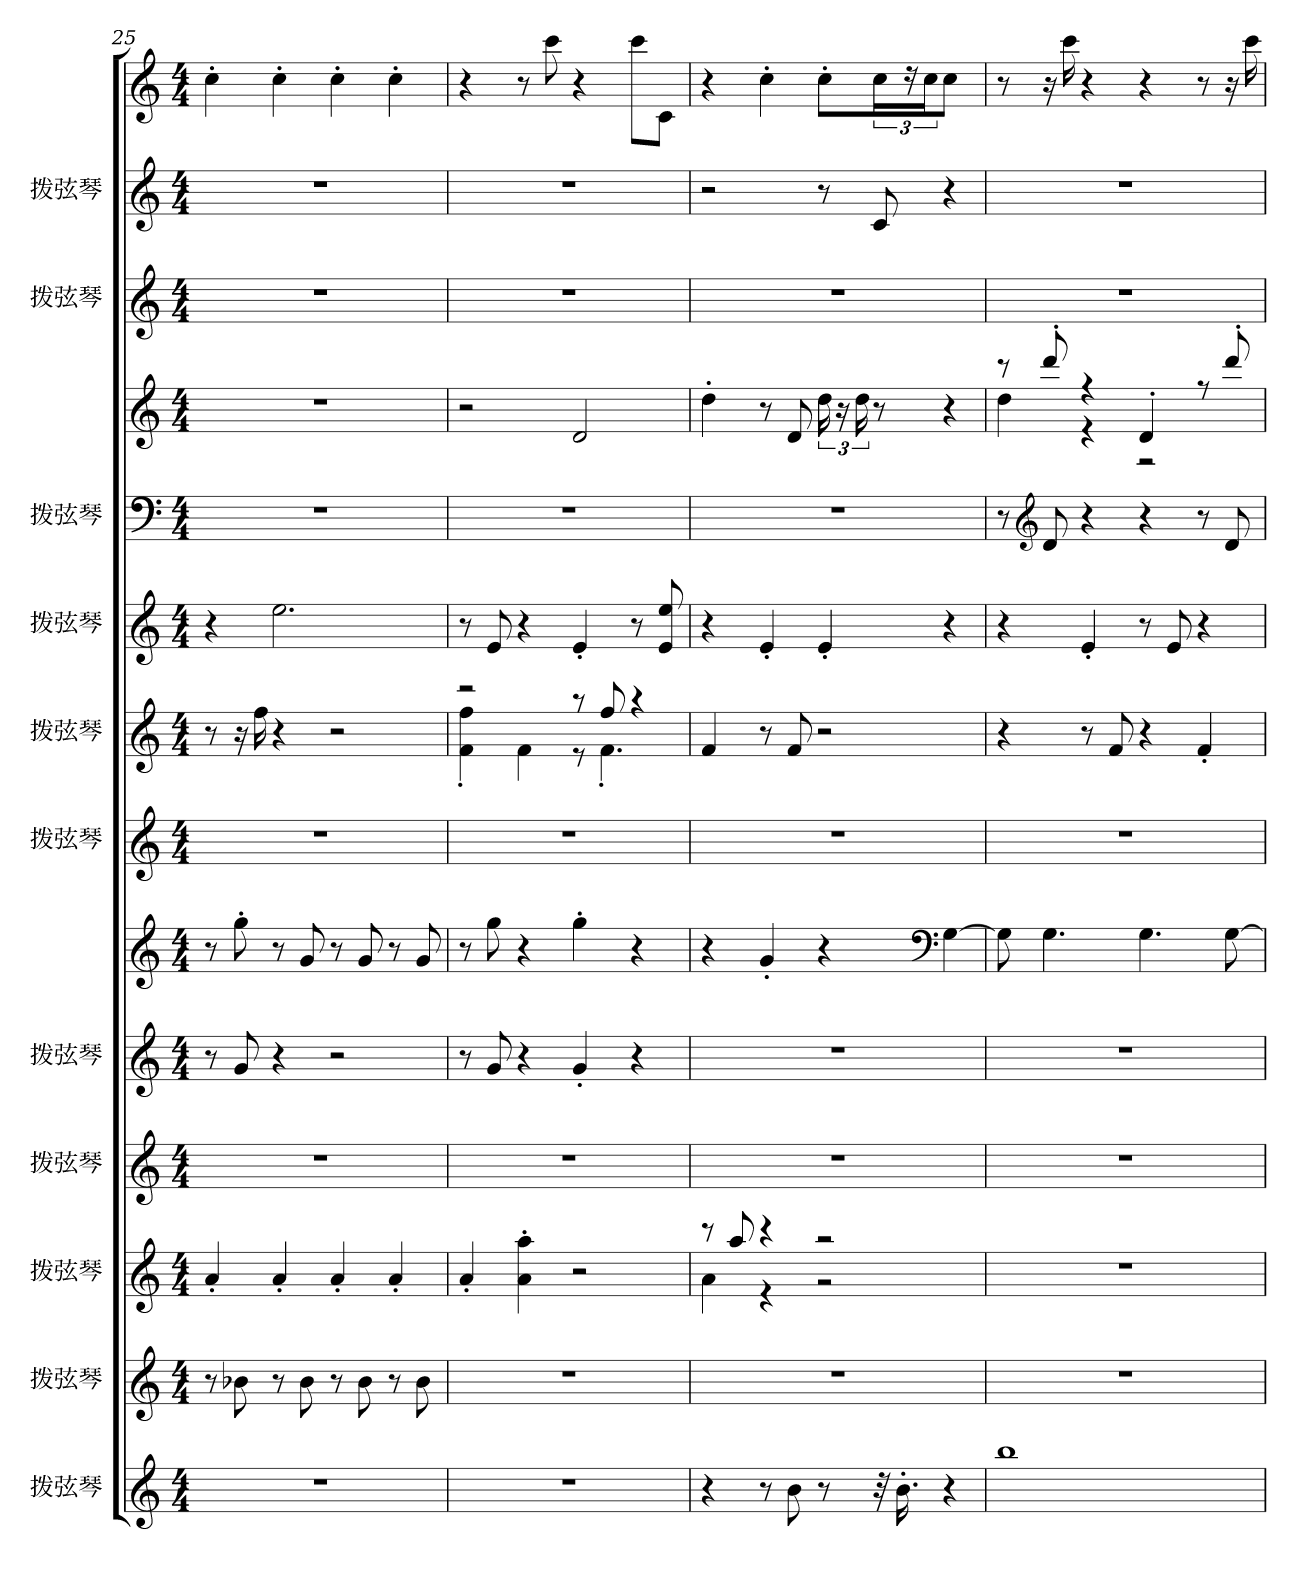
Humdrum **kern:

**kern	**kern	**kern	**kern	**kern	**kern	**kern	**kern	**kern	**kern	**kern	**kern	**kern	**kern
*part11	*part10	*part9	*part8	*part7	*part7	*part6	*part5	*part4	*part3	*part3	*part2	*part1	*part1
*staff14	*staff13	*staff12	*staff11	*staff10	*staff9	*staff8	*staff7	*staff6	*staff5	*staff4	*staff3	*staff2	*staff1
*I"拨弦琴	*I"拨弦琴	*I"拨弦琴	*I"拨弦琴	*I"拨弦琴	*	*I"拨弦琴	*I"拨弦琴	*I"拨弦琴	*I"拨弦琴	*	*I"拨弦琴	*I"拨弦琴	*
*clefG2	*clefG2	*clefG2	*clefG2	*clefG2	*clefG2	*clefG2	*clefG2	*clefG2	*clefF4	*clefG2	*clefG2	*clefG2	*clefG2
*k[]	*k[]	*k[]	*k[]	*k[]	*k[]	*k[]	*k[]	*k[]	*k[]	*k[]	*k[]	*k[]	*k[]
*M4/4	*M4/4	*M4/4	*M4/4	*M4/4	*M4/4	*M4/4	*M4/4	*M4/4	*M4/4	*M4/4	*M4/4	*M4/4	*M4/4
=25	=25	=25	=25	=25	=25	=25	=25	=25	=25	=25	=25	=25	=25
1r	8r	4a'/	1r	8r	8r	1r	8r	4r	1r	1r	1r	1r	4cc'\
.	8b-X\	.	.	8g/	8gg'\	.	16r	.	.	.	.	.	.
.	.	.	.	.	.	.	16ff\	.	.	.	.	.	.
.	8r	4a'/	.	4r	8r	.	4r	2.ee\	.	.	.	.	4cc'\
.	8b-\	.	.	.	8g/	.	.	.	.	.	.	.	.
.	8r	4a'/	.	2r	8r	.	2r	.	.	.	.	.	4cc'\
.	8b-\	.	.	.	8g/	.	.	.	.	.	.	.	.
.	8r	4a'/	.	.	8r	.	.	.	.	.	.	.	4cc'\
.	8b-\	.	.	.	8g/	.	.	.	.	.	.	.	.
=26	=26	=26	=26	=26	=26	=26	=26	=26	=26	=26	=26	=26	=26
*	*	*	*	*	*	*	*^	*	*	*	*	*	*
1r	1r	4a'/	1r	8r	8r	1r	2r	4f\' 4ff\'	8r	1r	2r	1r	1r	4r
.	.	.	.	8g/	8gg\	.	.	.	8e/	.	.	.	.	.
.	.	4a\' 4aa\'	.	4r	4r	.	.	4f\	4r	.	.	.	.	8r
.	.	.	.	.	.	.	.	.	.	.	.	.	.	8ccc\
.	.	2r	.	4g'/	4gg'\	.	8r	8r	4e'/	.	2d/	.	.	4r
.	.	.	.	.	.	.	8ff/	4.f'\	.	.	.	.	.	.
.	.	.	.	4r	4r	.	4r	.	8r	.	.	.	.	8ccc\L
.	.	.	.	.	.	.	.	.	8e/ 8ee/	.	.	.	.	8c\J
*	*	*	*	*	*	*	*v	*v	*	*	*	*	*	*
!!LO:PB:g=z
=27	=27	=27	=27	=27	=27	=27	=27	=27	=27	=27	=27	=27	=27
*	*	*^	*	*	*	*	*	*	*	*	*	*	*
4r	1r	8r	4a\	1r	1r	4r	1r	4f/	4r	1r	4dd'\	1r	2r	4r
.	.	8aa/	.	.	.	.	.	.	.	.	.	.	.	.
8r	.	4r	4r	.	.	4g'/	.	8r	4e'/	.	8r	.	.	4cc'\
8b\	.	.	.	.	.	.	.	8f/	.	.	8d/	.	.	.
8r	.	2r	2r	.	.	4r	.	2r	4e'/	.	24dd\	.	8r	8cc'\L
.	.	.	.	.	.	.	.	.	.	.	24r	.	.	.
.	.	.	.	.	.	.	.	.	.	.	24dd\	.	.	.
32r	.	.	.	.	.	.	.	.	.	.	8r	.	8c/	24cc\Jk
16.b'\	.	.	.	.	.	.	.	.	.	.	.	.	.	.
.	.	.	.	.	.	.	.	.	.	.	.	.	.	24r
.	.	.	.	.	.	.	.	.	.	.	.	.	.	24cc\
*	*	*	*	*	*	*clefF4	*	*	*	*	*	*	*	*
4r	.	.	.	.	.	[4G\	.	.	4r	.	4r	.	4r	4cc\
*	*	*v	*v	*	*	*	*	*	*	*	*	*	*	*
=28	=28	=28	=28	=28	=28	=28	=28	=28	=28	=28	=28	=28	=28
*	*	*	*	*	*	*	*	*	*	*^	*	*	*
1bb	1r	1r	1r	1r	8G\]	1r	4r	4r	8r	8r	4dd\	1r	1r	8r
*	*	*	*	*	*	*	*	*	*clefG2	*	*	*	*	*
.	.	.	.	.	4.G\	.	.	.	8d/	8ddd'/	.	.	.	16r
.	.	.	.	.	.	.	.	.	.	.	.	.	.	16ccc\
.	.	.	.	.	.	.	8r	4e'/	4r	4r	4r	.	.	4r
.	.	.	.	.	.	.	8f/	.	.	.	.	.	.	.
.	.	.	.	.	4.G\	.	4r	8r	4r	4d'/	2r	.	.	4r
.	.	.	.	.	.	.	.	8e/	.	.	.	.	.	.
.	.	.	.	.	.	.	4f'/	4r	8r	8r	.	.	.	8r
.	.	.	.	.	[8G\	.	.	.	8d/	8ddd'/	.	.	.	16r
.	.	.	.	.	.	.	.	.	.	.	.	.	.	16ccc\
*	*	*	*	*	*	*	*	*	*	*v	*v	*	*	*
=	=	=	=	=	=	=	=	=	=	=	=	=	=
*-	*-	*-	*-	*-	*-	*-	*-	*-	*-	*-	*-	*-	*-
